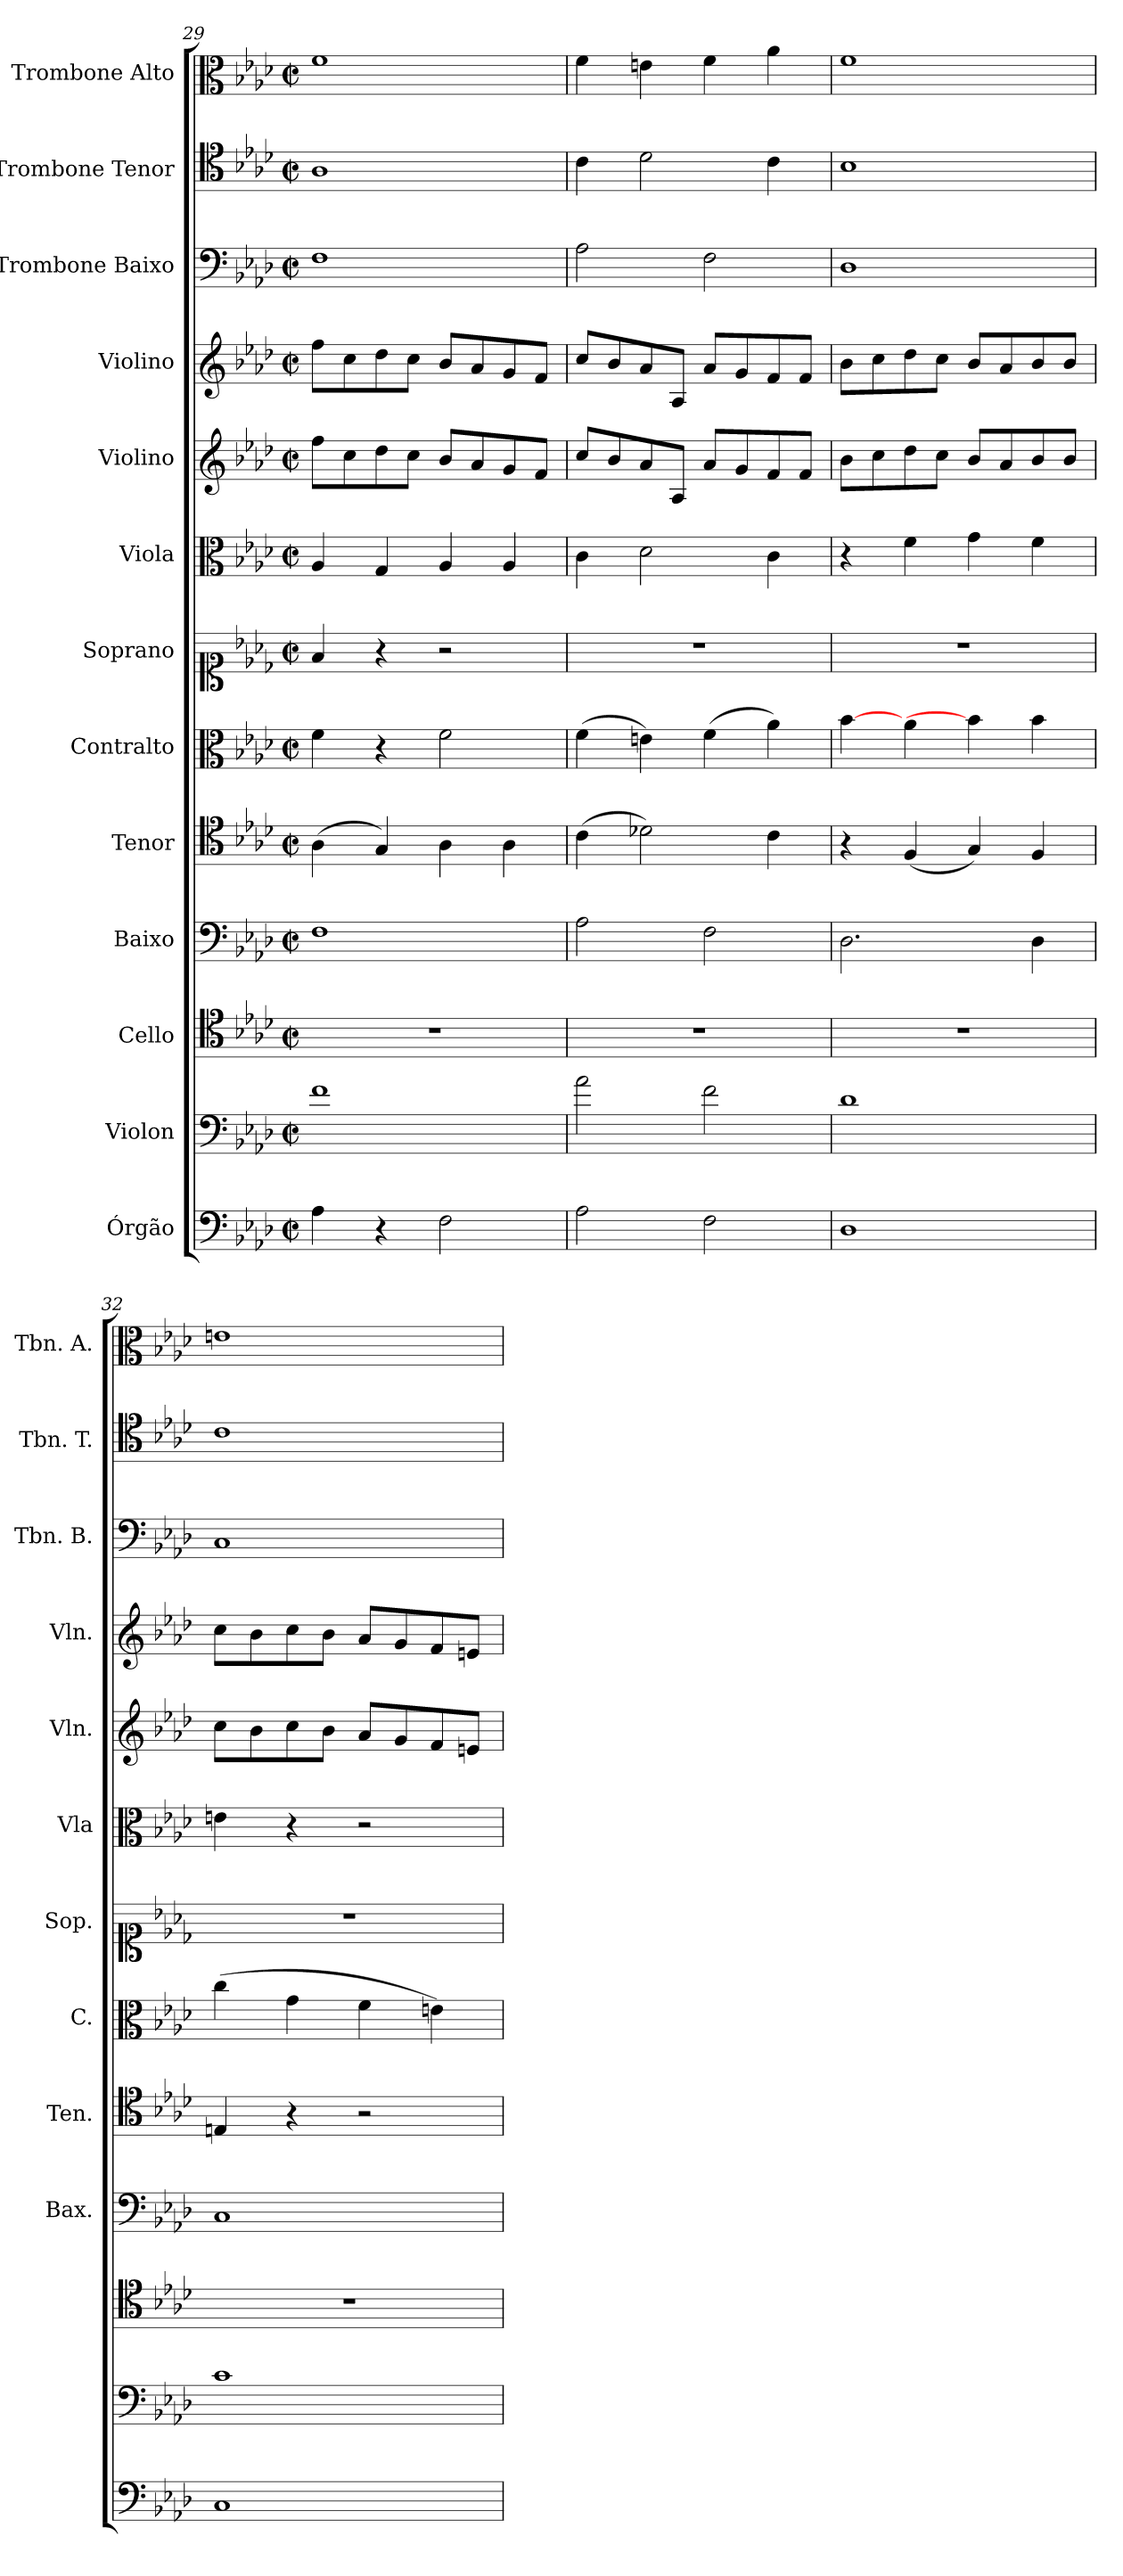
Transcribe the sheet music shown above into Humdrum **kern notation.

**kern	**kern	**kern	**kern	**kern	**kern	**kern	**kern	**kern	**kern	**kern	**kern	**kern
*part13	*part12	*part11	*part10	*part9	*part8	*part7	*part6	*part5	*part4	*part3	*part2	*part1
*staff13	*staff12	*staff11	*staff10	*staff9	*staff8	*staff7	*staff6	*staff5	*staff4	*staff3	*staff2	*staff1
*I"Órgão	*I"Violon	*I"Cello	*I"Baixo	*I"Tenor	*I"Contralto	*I"Soprano	*I"Viola	*I"Violino	*I"Violino	*I"Trombone Baixo	*I"Trombone Tenor	*I"Trombone Alto
*	*	*	*I'Bax.	*I'Ten.	*I'C.	*I'Sop.	*I'Vla	*I'Vln.	*I'Vln.	*I'Tbn. B.	*I'Tbn. T.	*I'Tbn. A.
*clefF4	*clefF4	*clefC4	*clefF4	*clefC4	*clefC3	*clefC1	*clefC3	*clefG2	*clefG2	*clefF4	*clefC4	*clefC3
*	*ITrd7c12	*	*	*	*	*	*	*	*	*	*	*
*k[b-e-a-d-]	*k[b-e-a-d-]	*k[b-e-a-d-]	*k[b-e-a-d-]	*k[b-e-a-d-]	*k[b-e-a-d-]	*k[b-e-a-d-]	*k[b-e-a-d-]	*k[b-e-a-d-]	*k[b-e-a-d-]	*k[b-e-a-d-]	*k[b-e-a-d-]	*k[b-e-a-d-]
*M2/2	*M2/2	*M2/2	*M2/2	*M2/2	*M2/2	*M2/2	*M2/2	*M2/2	*M2/2	*M2/2	*M2/2	*M2/2
*met(c|)	*met(c|)	*met(c|)	*met(c|)	*met(c|)	*met(c|)	*met(c|)	*met(c|)	*met(c|)	*met(c|)	*met(c|)	*met(c|)	*met(c|)
=29	=29	=29	=29	=29	=29	=29	=29	=29	=29	=29	=29	=29
4A-\	1F	1r	1F	(>4A-\	4f\	4f/	4A-/	8ff\L	8ff\L	1F	1A-	1f
.	.	.	.	.	.	.	.	8cc\	8cc\	.	.	.
4r	.	.	.	4G/)	4r	4r	4G/	8dd-\	8dd-\	.	.	.
.	.	.	.	.	.	.	.	8cc\J	8cc\J	.	.	.
2F\	.	.	.	4A-\	2f\	2r	4A-/	8b-/L	8b-/L	.	.	.
.	.	.	.	.	.	.	.	8a-/	8a-/	.	.	.
.	.	.	.	4A-\	.	.	4A-/	8g/	8g/	.	.	.
.	.	.	.	.	.	.	.	8f/J	8f/J	.	.	.
=30	=30	=30	=30	=30	=30	=30	=30	=30	=30	=30	=30	=30
2A-\	2A-\	1r	2A-\	(>4c\	(>4f\	1r	4c\	8cc/L	8cc/L	2A-\	4c\	4f\
.	.	.	.	.	.	.	.	8b-/	8b-/	.	.	.
.	.	.	.	2d-X\)	4en\)	.	2d-\	8a-/	8a-/	.	2d-\	4eni\
.	.	.	.	.	.	.	.	8A-/J	8A-/J	.	.	.
2F\	2F\	.	2F\	.	(>4f\	.	.	8a-/L	8a-/L	2F\	.	4f\
.	.	.	.	.	.	.	.	8g/	8g/	.	.	.
.	.	.	.	4c\	4a-\)	.	4c\	8f/	8f/	.	4c\	4a-\
.	.	.	.	.	.	.	.	8f/J	8f/J	.	.	.
=31	=31	=31	=31	=31	=31	=31	=31	=31	=31	=31	=31	=31
1D-	1D-	1r	2.D-\	4r	[4b-\	1r	4r	8b-\L	8b-\L	1D-	1B-	1f
.	.	.	.	.	.	.	.	8cc\	8cc\	.	.	.
.	.	.	.	(<4F/	4a-\	.	4f\	8dd-\	8dd-\	.	.	.
.	.	.	.	.	.	.	.	8cc\J	8cc\J	.	.	.
.	.	.	.	4G/)	4b-\]	.	4g\	8b-/L	8b-/L	.	.	.
.	.	.	.	.	.	.	.	8a-/	8a-/	.	.	.
.	.	.	4D-\	4F/	4b-\	.	4f\	8b-/	8b-/	.	.	.
.	.	.	.	.	.	.	.	8b-/J	8b-/J	.	.	.
!!LO:PB:g=z
=32	=32	=32	=32	=32	=32	=32	=32	=32	=32	=32	=32	=32
1C	1C	1r	1C	4En/	(>4cc\	1r	4en\	8cc\L	8cc\L	1C	1c	1en
.	.	.	.	.	.	.	.	8b-\	8b-\	.	.	.
.	.	.	.	4r	4g\	.	4r	8cc\	8cc\	.	.	.
.	.	.	.	.	.	.	.	8b-\J	8b-\J	.	.	.
.	.	.	.	2r	4f\	.	2r	8a-/L	8a-/L	.	.	.
.	.	.	.	.	.	.	.	8g/	8g/	.	.	.
.	.	.	.	.	4en\)	.	.	8f/	8f/	.	.	.
.	.	.	.	.	.	.	.	8en/J	8en/J	.	.	.
=	=	=	=	=	=	=	=	=	=	=	=	=
*-	*-	*-	*-	*-	*-	*-	*-	*-	*-	*-	*-	*-
